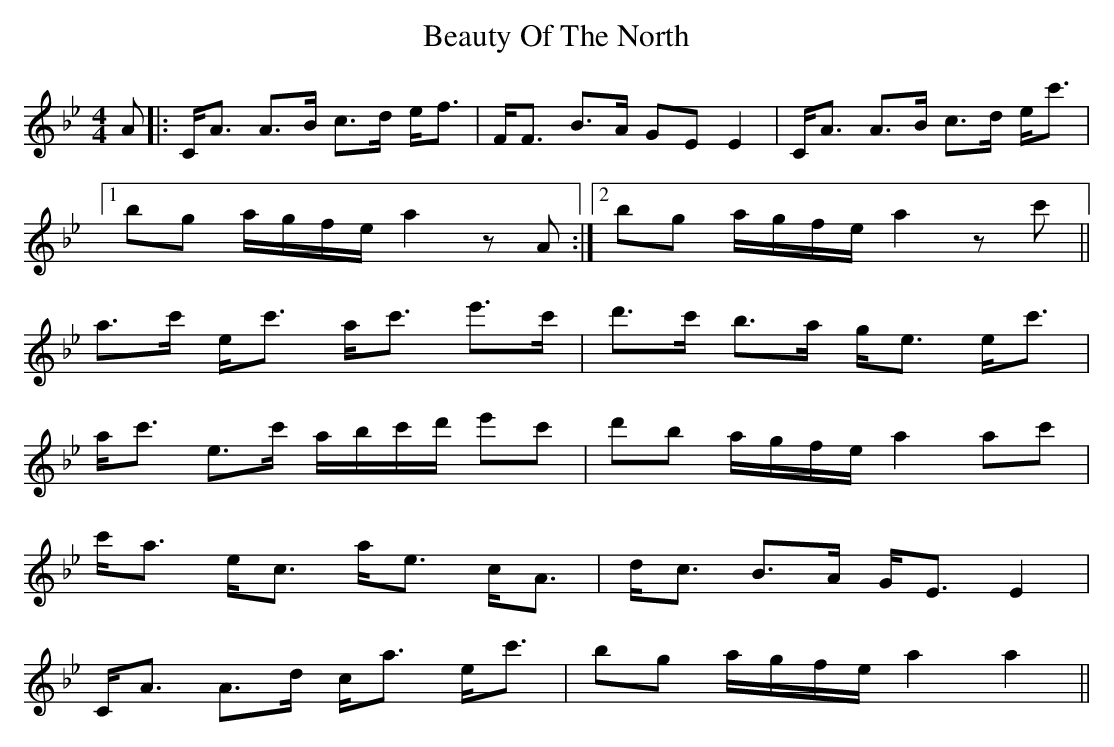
X:1
T: Beauty Of The North
M: 4/4
L: 1/8
K: Cdor
A|:C/A3/2 A3/2B/ c3/2d/ e/f3/2|F/F3/2 B3/2A/ GE E2|C/A3/2 A3/2B/ c3/2d/ e/c'3/2|
[1 bg a/g/f/e/ a2 zA:|2 bg a/g/f/e/ a2 zc'||
a3/2c'/ e/c'3/2 a/c'3/2 e'3/2c'/|d'3/2c'/ b3/2a/ g/e3/2 e/c'3/2|
a/c'3/2 e3/2c'/ a/b/c'/d'/ e'c'|d'b a/g/f/e/ a2 ac'|
c'/a3/2 e/c3/2 a/e3/2 c/A3/2|d/c3/2 B3/2A/ G/E3/2 E2|
C/A3/2 A3/2d/ c/a3/2 e/c'3/2|bg a/g/f/e/ a2 a2||
